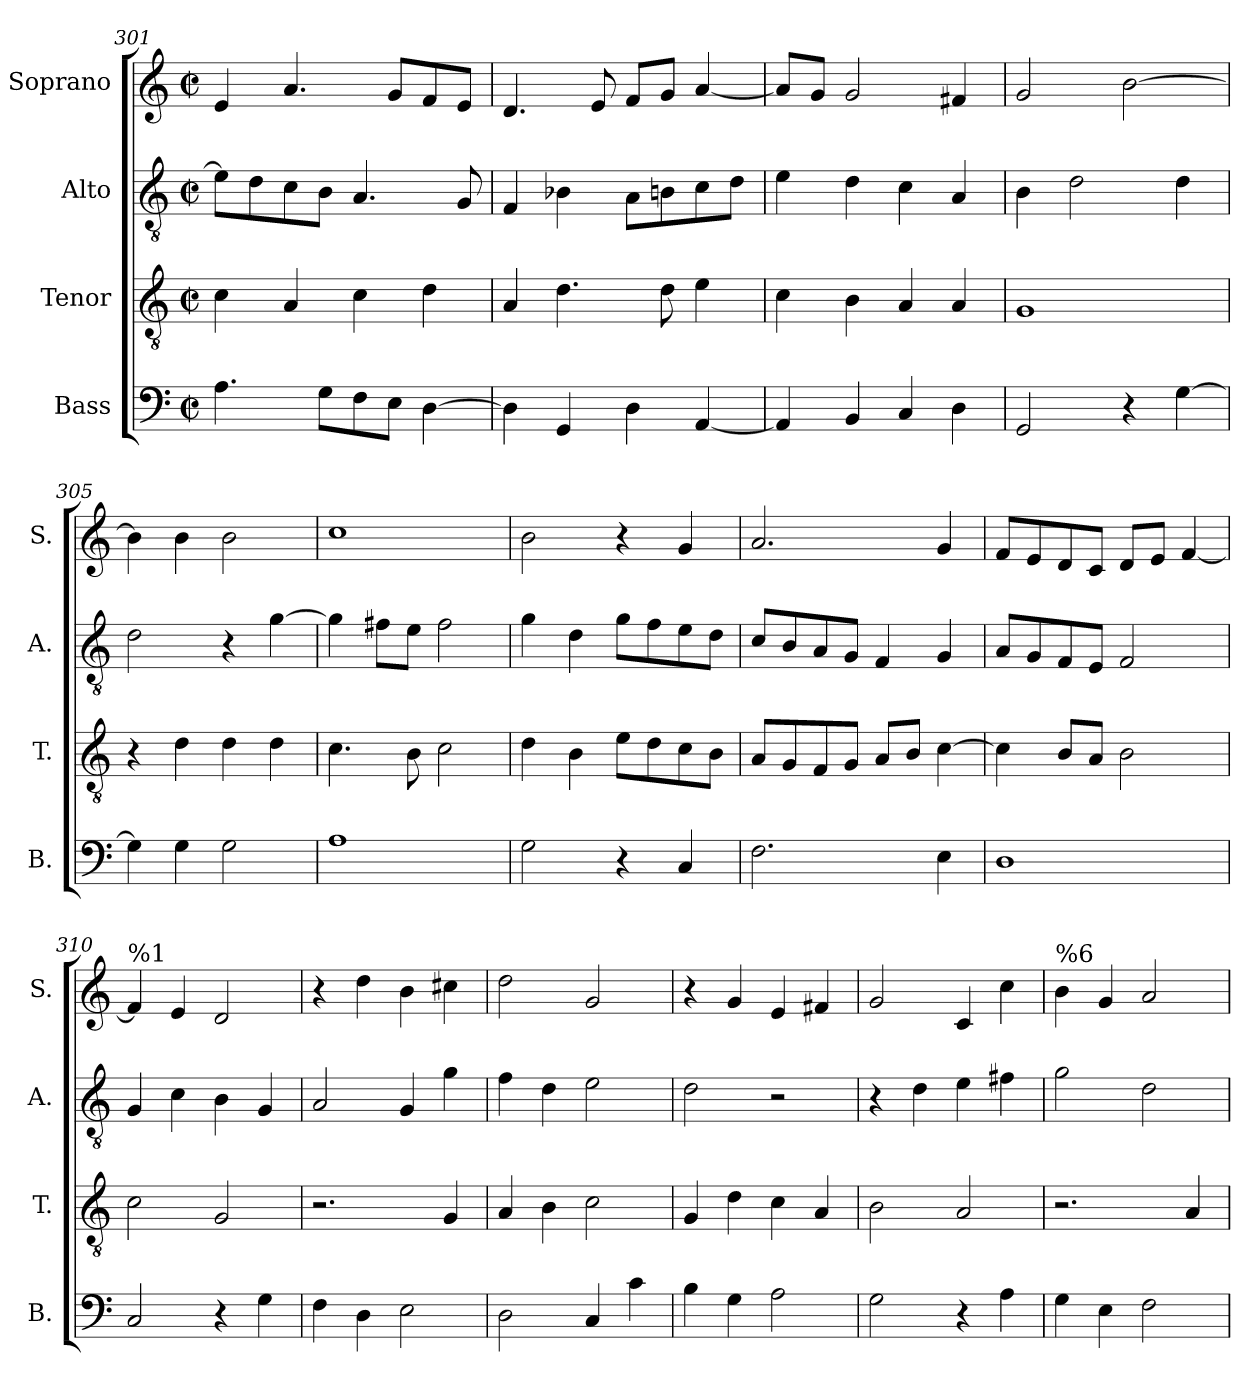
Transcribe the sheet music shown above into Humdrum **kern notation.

**kern	**kern	**kern	**kern
*part4	*part3	*part2	*part1
*staff4	*staff3	*staff2	*staff1
*I"Bass	*I"Tenor	*I"Alto	*I"Soprano
*I'B.	*I'T.	*I'A.	*I'S.
*clefF4	*clefGv2	*clefGv2	*clefG2
*k[]	*k[]	*k[]	*k[]
*C:	*C:	*C:	*C:
*M2/2	*M2/2	*M2/2	*M2/2
*met(c|)	*met(c|)	*met(c|)	*met(c|)
=301	=301	=301	=301
4.A\	4c\	8e\L]	4e/
.	.	8d\	.
.	4A/	8c\	4.a/
8G\L	.	8B\J	.
8F\	4c\	4.A/	.
8E\J	.	.	8g/L
[>4D\	4d\	.	8f/
.	.	8G/	8e/J
=302	=302	=302	=302
4D\]	4A/	4F/	4.d/
4GG/	4.d\	4B-X\	.
.	.	.	8e/
4D\	.	8A\L	8f/L
.	8d\	8Bn\	8g/J
[<4AA/	4e\	8c\	[<4a/
.	.	8d\J	.
=303	=303	=303	=303
4AA/]	4c\	4e\	8a/L]
.	.	.	8g/J
4BB/	4B\	4d\	2g/
4C/	4A/	4c\	.
4D\	4A/	4A/	4f#X/
=304	=304	=304	=304
2GG/	1G	4B\	2g/
.	.	2d\	.
4r	.	.	[>2b\
[>4G\	.	4d\	.
!!LO:PB:g=z
=305	=305	=305	=305
4G\]	4r	2d\	4b\]
4G\	4d\	.	4b\
2G\	4d\	4r	2b\
.	4d\	[>4g\	.
=306	=306	=306	=306
1A	4.c\	4g\]	1cc
.	.	8f#X\L	.
.	8B\	8e\J	.
.	2c\	2f#\	.
=307	=307	=307	=307
2G\	4d\	4g\	2b\
.	4B\	4d\	.
4r	8e\L	8g\L	4r
.	8d\	8f\	.
4C/	8c\	8e\	4g/
.	8B\J	8d\J	.
=308	=308	=308	=308
2.F\	8A/L	8c/L	2.a/
.	8G/	8B/	.
.	8F/	8A/	.
.	8G/J	8G/J	.
.	8A/L	4F/	.
.	8B/J	.	.
4E\	[>4c\	4G/	4g/
=309	=309	=309	=309
1D	4c\]	8A/L	8f/L
.	.	8G/	8e/
.	8B/L	8F/	8d/
.	8A/J	8E/J	8c/J
.	2B\	2F/	8d/L
.	.	.	8e/J
.	.	.	[<4f/
!!LO:LB:g=z
=310	=310	=310	=310
!	!	!	!LO:TX:a:t=%1
2C/	2c\	4G/	4f/]
.	.	4c\	4e/
4r	2G/	4B\	2d/
4G\	.	4G/	.
=311	=311	=311	=311
4F\	2.r	2A/	4r
4D\	.	.	4dd\
2E\	.	4G/	4b\
.	4G/	4g\	4cc#X\
=312	=312	=312	=312
2D\	4A/	4f\	2dd\
.	4B\	4d\	.
4C/	2c\	2e\	2g/
4c\	.	.	.
=313	=313	=313	=313
4B\	4G/	2d\	4r
4G\	4d\	.	4g/
2A\	4c\	2r	4e/
.	4A/	.	4f#X/
=314	=314	=314	=314
2G\	2B\	4r	2g/
.	.	4d\	.
4r	2A/	4e\	4c/
4A\	.	4f#X\	4cc\
!!LO:LB:g=z
=315	=315	=315	=315
!	!	!	!LO:TX:a:t=%6
4G\	2.r	2g\	4b\
4E\	.	.	4g/
2F\	.	2d\	2a/
.	4A/	.	.
=	=	=	=
*-	*-	*-	*-
